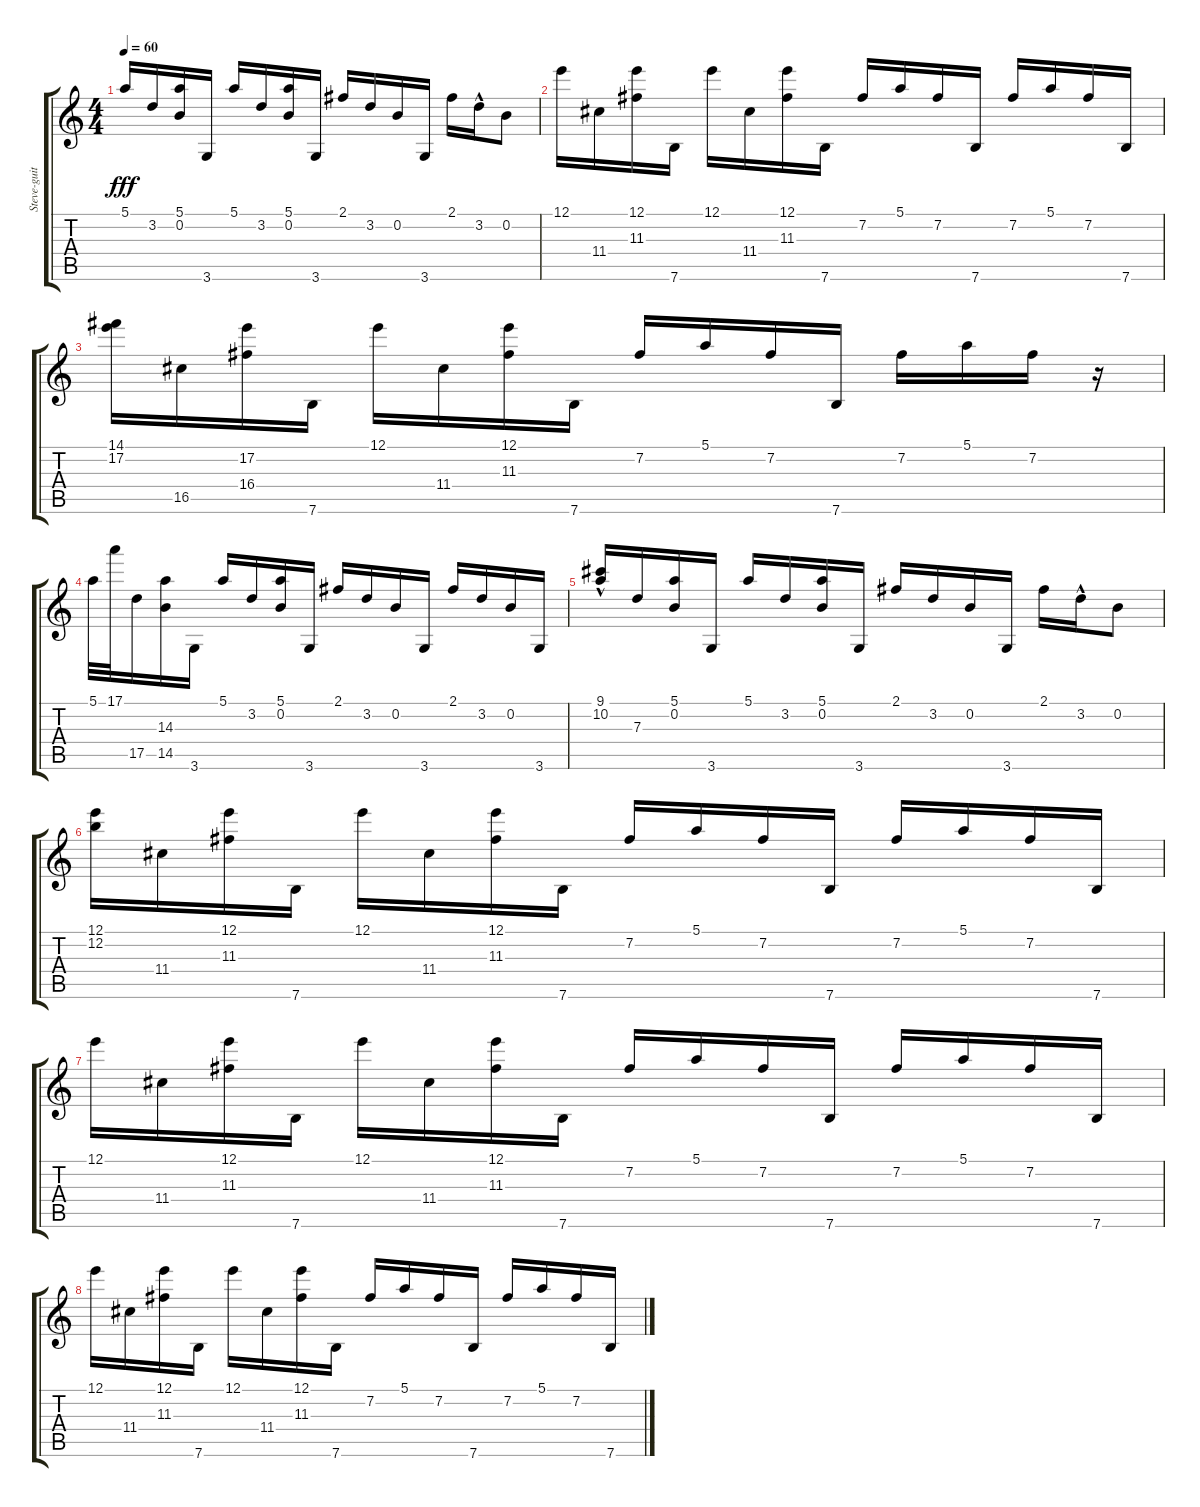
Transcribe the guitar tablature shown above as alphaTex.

\track ("Steve-guitar" "Steve-guit") {instrument electricbasspick}
\staff {score tabs}
\tuning (E4 B3 G3 D3 A2 E2) {hide}
\ts (4 4)
\tempo 60
\clef g2
\ks c
5.1.16{dy fff} 3.2.16 (5.1 0.2).16 3.6.16 5.1.16 3.2.16 (5.1 0.2).16 3.6.16 2.1.16 3.2.16 0.2.16 3.6.16 2.1.16 3.2{hac}.16 0.2.8 |
12.1.16 11.4.16 (12.1 11.3).16 7.6.16 12.1.16 11.4.16 (12.1 11.3).16 7.6.16 7.2.16 5.1.16 7.2.16 7.6.16 7.2.16 5.1.16 7.2.16 7.6.16 |
(14.1 17.2).16 16.5.16 (17.2 16.4).16 7.6.16 12.1.16 11.4.16 (12.1 11.3).16 7.6.16 7.2.16 5.1.16 7.2.16 7.6.16 7.2.16 5.1.16 7.2.16 r.16 |
5.1.32 17.1.32 17.5.16 (14.3 14.5).16 3.6.16 5.1.16 3.2.16 (5.1 0.2).16 3.6.16 2.1.16 3.2.16 0.2.16 3.6.16 2.1.16 3.2.16 0.2.16 3.6.16 |
(9.1{hac} 10.2).16 7.3.16 (5.1 0.2).16 3.6.16 5.1.16 3.2.16 (5.1 0.2).16 3.6.16 2.1.16 3.2.16 0.2.16 3.6.16 2.1.16 3.2{hac}.16 0.2.8 |
(12.1 12.2).16 11.4.16 (12.1 11.3).16 7.6.16 12.1.16 11.4.16 (12.1 11.3).16 7.6.16 7.2.16 5.1.16 7.2.16 7.6.16 7.2.16 5.1.16 7.2.16 7.6.16 |
12.1.16 11.4.16 (12.1 11.3).16 7.6.16 12.1.16 11.4.16 (12.1 11.3).16 7.6.16 7.2.16 5.1.16 7.2.16 7.6.16 7.2.16 5.1.16 7.2.16 7.6.16 |
12.1.16 11.4.16 (12.1 11.3).16 7.6.16 12.1.16 11.4.16 (12.1 11.3).16 7.6.16 7.2.16 5.1.16 7.2.16 7.6.16 7.2.16 5.1.16 7.2.16 7.6.16
